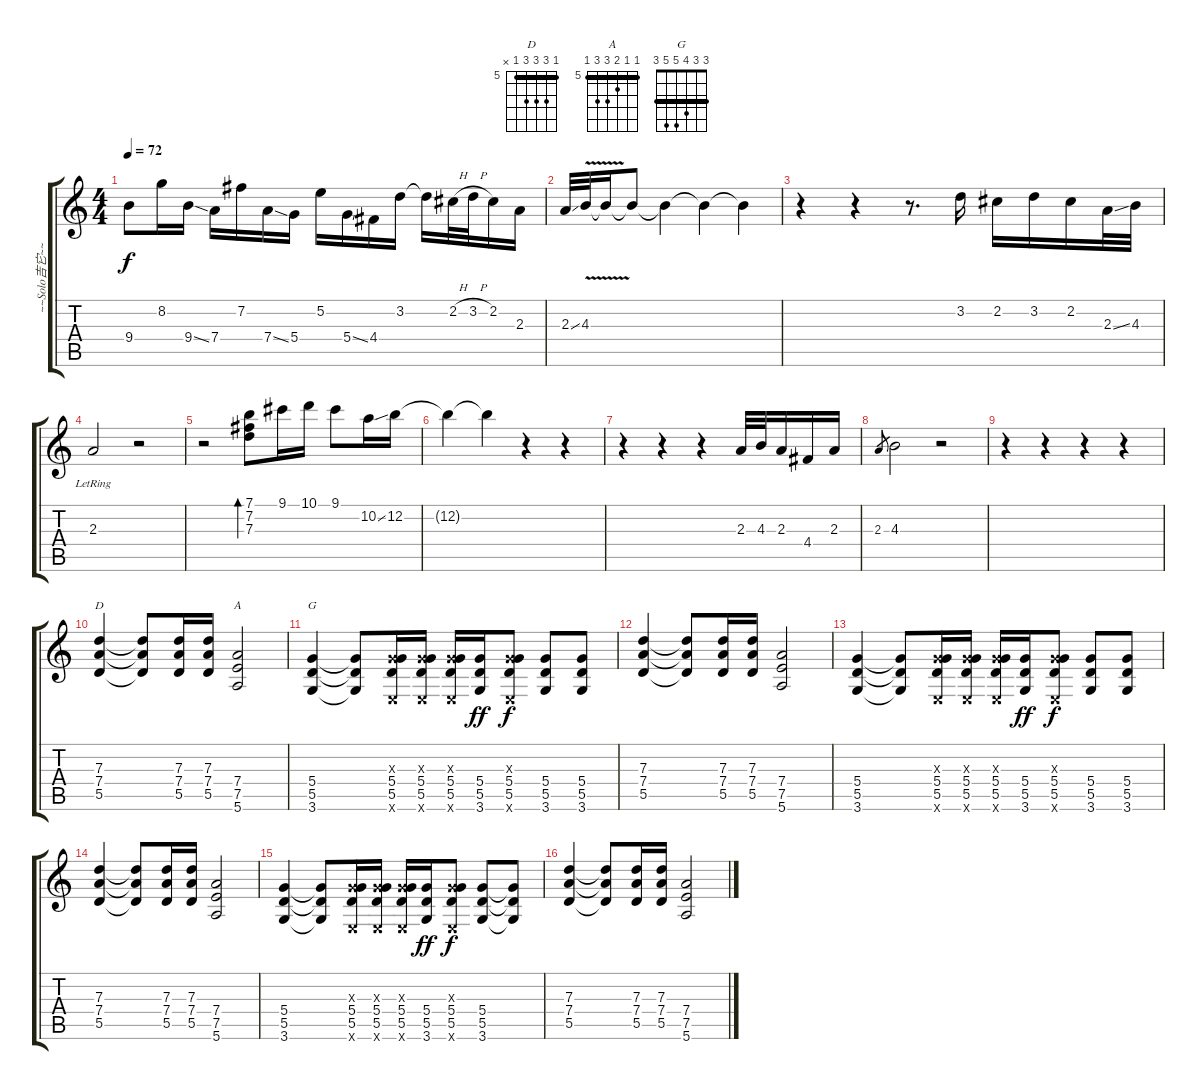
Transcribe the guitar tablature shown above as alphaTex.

\track ("~~Solo吉它~~" "~~Solo吉它~~") {instrument distortionguitar}
\staff {score tabs}
\tuning (E4 B3 G3 D3 A2 E2) {hide}
\chord ("D" 5 7 7 7 5 x) {firstfret 5 barre 5}
\chord ("A" 5 5 6 7 7 5) {firstfret 5 barre 5}
\chord ("G" 3 3 4 5 5 3) {barre 3}
\ts (4 4)
\tempo 72
\clef g2
\ks c
9.4.8{dy f} 8.2.16 9.4{ss}.16 7.4.16 7.2.16 7.4{ss}.16 5.4.16 5.2.16 5.4{ss}.16 4.4.16 3.2.16 3.2{t}.16 2.2{h}.32 3.2{h}.32 2.2.16 2.3.16 |
2.3{ss}.32{instrument acousticguitarnylon} 4.3{v}.32 4.3{t}.16 4.3{t}.8 4.3{t}.4 4.3{t}.4 4.3{t}.4 |
r.4{instrument acousticguitarnylon} r.4 r.8{d} 3.2.16 2.2.16 3.2.16 2.2.16 2.3{ss}.32 4.3.32 |
2.3{lr}.2 r.2 |
r.2{instrument acousticguitarnylon} (7.1 7.2 7.3).8{bd 240} 9.1.16 10.1.16 9.1.8 10.2{ss}.16 12.2.16 |
12.2{t}.4 12.2{t}.4 r.4 r.4 |
r.4 r.4 r.4 2.3.32 4.3.32 2.3.16 4.4.16 2.3.16 |
2.3.8{gr} 4.3.2{instrument acousticguitarnylon} r.2 |
r.4 r.4 r.4{instrument distortionguitar} r.4 |
(7.3 7.4 5.5).4{ch "D" instrument distortionguitar} (7.3{t} 7.4{t} 5.5{t}).8 (7.3 7.4 5.5).16 (7.3 7.4 5.5).16 (7.4 7.5 5.6).2{ch "A"} |
(5.4 5.5 3.6).4{ch "G"} (5.4{t} 5.5{t} 3.6{t}).8 (0.3{x} 5.4 5.5 0.6{x}).16 (0.3{x} 5.4 5.5 0.6{x}).16 (0.3{x} 5.4 5.5 0.6{x}).16 (5.4 5.5 3.6).16{dy ff} (0.3{x} 5.4 5.5 0.6{x}).8{dy f} (5.4 5.5 3.6).8 (5.4 5.5 3.6).8 |
(7.3 7.4 5.5).4{instrument distortionguitar} (7.3{t} 7.4{t} 5.5{t}).8 (7.3 7.4 5.5).16 (7.3 7.4 5.5).16 (7.4 7.5 5.6).2 |
(5.4 5.5 3.6).4 (5.4{t} 5.5{t} 3.6{t}).8 (0.3{x} 5.4 5.5 0.6{x}).16 (0.3{x} 5.4 5.5 0.6{x}).16 (0.3{x} 5.4 5.5 0.6{x}).16 (5.4 5.5 3.6).16{dy ff} (0.3{x} 5.4 5.5 0.6{x}).8{dy f} (5.4 5.5 3.6).8 (5.4 5.5 3.6).8 |
(7.3 7.4 5.5).4{instrument distortionguitar} (7.3{t} 7.4{t} 5.5{t}).8 (7.3 7.4 5.5).16 (7.3 7.4 5.5).16 (7.4 7.5 5.6).2 |
(5.4 5.5 3.6).4 (5.4{t} 5.5{t} 3.6{t}).8 (0.3{x} 5.4 5.5 0.6{x}).16 (0.3{x} 5.4 5.5 0.6{x}).16 (0.3{x} 5.4 5.5 0.6{x}).16 (5.4 5.5 3.6).16{dy ff} (0.3{x} 5.4 5.5 0.6{x}).8{dy f} (5.4 5.5 3.6).8 (5.4{t} 5.5{t} 3.6{t}).8 |
(7.3 7.4 5.5).4{instrument distortionguitar} (7.3{t} 7.4{t} 5.5{t}).8 (7.3 7.4 5.5).16 (7.3 7.4 5.5).16 (7.4 7.5 5.6).2
